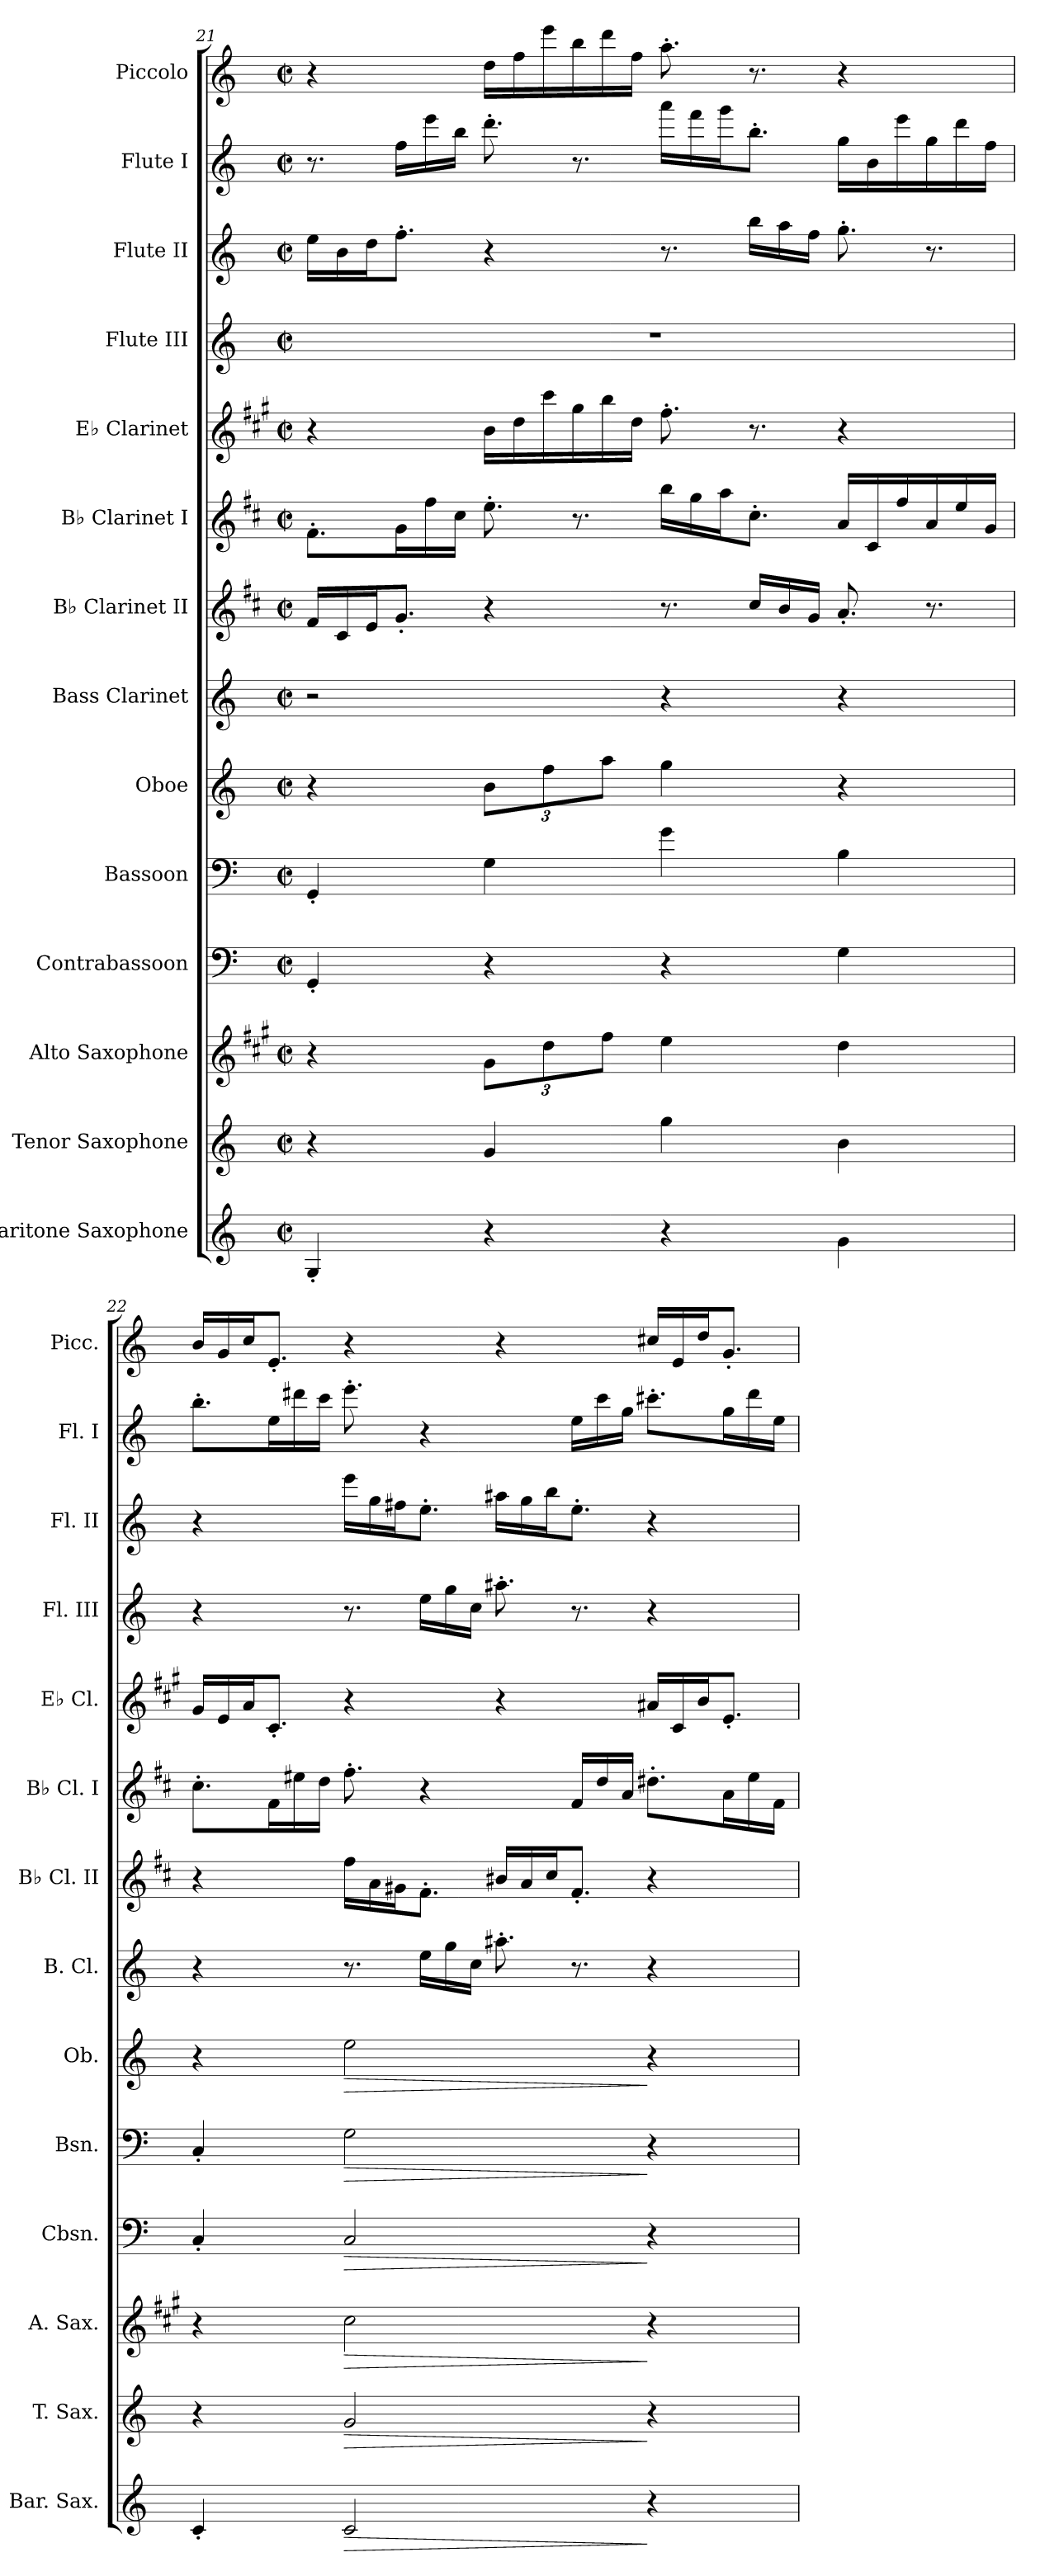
**kern	**dynam	**kern	**dynam	**kern	**dynam	**kern	**dynam	**kern	**dynam	**kern	**dynam	**kern	**kern	**kern	**kern	**kern	**kern	**kern	**kern
*part14	*part14	*part13	*part13	*part12	*part12	*part11	*part11	*part10	*part10	*part9	*part9	*part8	*part7	*part6	*part5	*part4	*part3	*part2	*part1
*staff14	*staff14	*staff13	*staff13	*staff12	*staff12	*staff11	*staff11	*staff10	*staff10	*staff9	*staff9	*staff8	*staff7	*staff6	*staff5	*staff4	*staff3	*staff2	*staff1
*I"Baritone Saxophone	*	*I"Tenor Saxophone	*	*I"Alto Saxophone	*	*I"Contrabassoon	*	*I"Bassoon	*	*I"Oboe	*	*I"Bass Clarinet	*I"B♭ Clarinet II	*I"B♭ Clarinet I	*I"E♭ Clarinet	*I"Flute III	*I"Flute II	*I"Flute I	*I"Piccolo
*I'Bar. Sax.	*	*I'T. Sax.	*	*I'A. Sax.	*	*I'Cbsn.	*	*I'Bsn.	*	*I'Ob.	*	*I'B. Cl.	*I'B♭ Cl. II	*I'B♭ Cl. I	*I'E♭ Cl.	*I'Fl. III	*I'Fl. II	*I'Fl. I	*I'Picc.
*clefG2	*	*clefG2	*	*clefG2	*	*clefF4	*	*clefF4	*	*clefG2	*	*clefG2	*clefG2	*clefG2	*clefG2	*clefG2	*clefG2	*clefG2	*clefG2
*ITrd12c21	*	*ITrd8c14	*	*ITrd5c9	*	*ITrd7c12	*	*	*	*	*	*ITrd8c14	*ITrd1c2	*ITrd1c2	*ITrd-2c-3	*	*	*	*ITrd-7c-12
*k[]	*	*k[]	*	*k[]	*	*k[]	*	*k[]	*	*k[]	*	*k[]	*k[]	*k[]	*k[]	*k[]	*k[]	*k[]	*k[]
*M2/2	*	*M2/2	*	*M2/2	*	*M2/2	*	*M2/2	*	*M2/2	*	*M2/2	*M2/2	*M2/2	*M2/2	*M2/2	*M2/2	*M2/2	*M2/2
*met(c|)	*	*met(c|)	*	*met(c|)	*	*met(c|)	*	*met(c|)	*	*met(c|)	*	*met(c|)	*met(c|)	*met(c|)	*met(c|)	*met(c|)	*met(c|)	*met(c|)	*met(c|)
*	*	*	*	*	*	*	*	*	*	*	*	*	*Xtuplet	*Xtuplet	*	*	*Xtuplet	*Xtuplet	*
=21	=21	=21	=21	=21	=21	=21	=21	=21	=21	=21	=21	=21	=21	=21	=21	=21	=21	=21	=21
4GG'/	.	4r	.	4r	.	4GGG'/	.	4GG'/	.	4r	.	2r	24e/LL	12.e'\L	4r	1r	24ee\LL	12.r	4r
.	.	.	.	.	.	.	.	.	.	.	.	.	24B/	.	.	.	24b\	.	.
.	.	.	.	.	.	.	.	.	.	.	.	.	24d/J	.	.	.	24dd\J	.	.
.	.	.	.	.	.	.	.	.	.	.	.	.	12.f'/J	24f\L	.	.	12.ff'\J	24ff\LL	.
.	.	.	.	.	.	.	.	.	.	.	.	.	.	24ee\	.	.	.	24eee\	.
.	.	.	.	.	.	.	.	.	.	.	.	.	.	24b\JJ	.	.	.	24bb\JJ	.
*	*	*	*	*Xbrackettup	*	*	*	*	*	*Xbrackettup	*	*	*	*	*Xtuplet	*	*	*	*Xtuplet
4r	.	4G/	.	12B\L	.	4r	.	4G\	.	12b\L	.	.	4r	12.dd'\	24dd\LL	.	4r	12.ddd'\	24ddd\LL
.	.	.	.	.	.	.	.	.	.	.	.	.	.	.	24ff\	.	.	.	24fff\
.	.	.	.	12f\	.	.	.	.	.	12ff\	.	.	.	.	24eee\	.	.	.	24eeee\
.	.	.	.	.	.	.	.	.	.	.	.	.	.	12.r	24bb\	.	.	12.r	24bbb\
.	.	.	.	12a\J	.	.	.	.	.	12aa\J	.	.	.	.	24ddd\	.	.	.	24dddd\
.	.	.	.	.	.	.	.	.	.	.	.	.	.	.	24ff\JJ	.	.	.	24fff\JJ
4r	.	4g\	.	4g\	.	4r	.	4g\	.	4gg\	.	4r	12.r	24aa\LL	12.aa'\	.	12.r	24aaa\LL	12.aaa'\
.	.	.	.	.	.	.	.	.	.	.	.	.	.	24ff\	.	.	.	24fff\	.
.	.	.	.	.	.	.	.	.	.	.	.	.	.	24gg\J	.	.	.	24ggg\J	.
.	.	.	.	.	.	.	.	.	.	.	.	.	24b/LL	12.b'\J	12.r	.	24bb\LL	12.bb'\J	12.r
.	.	.	.	.	.	.	.	.	.	.	.	.	24a/	.	.	.	24aa\	.	.
.	.	.	.	.	.	.	.	.	.	.	.	.	24f/JJ	.	.	.	24ff\JJ	.	.
4G\	.	4B\	.	4f\	.	4GG\	.	4B\	.	4r	.	4r	12.g'/	24g/LL	4r	.	12.gg'\	24gg\LL	4r
.	.	.	.	.	.	.	.	.	.	.	.	.	.	24B/	.	.	.	24b\	.
.	.	.	.	.	.	.	.	.	.	.	.	.	.	24ee/	.	.	.	24eee\	.
.	.	.	.	.	.	.	.	.	.	.	.	.	12.r	24g/	.	.	12.r	24gg\	.
.	.	.	.	.	.	.	.	.	.	.	.	.	.	24dd/	.	.	.	24ddd\	.
.	.	.	.	.	.	.	.	.	.	.	.	.	.	24f/JJ	.	.	.	24ff\JJ	.
=22	=22	=22	=22	=22	=22	=22	=22	=22	=22	=22	=22	=22	=22	=22	=22	=22	=22	=22	=22
4C'/	.	4r	.	4r	.	4CC'/	.	4C'/	.	4r	.	4r	4r	12.b'\L	24b/LL	4r	4r	12.bb'\L	24bb/LL
.	.	.	.	.	.	.	.	.	.	.	.	.	.	.	24g/	.	.	.	24gg/
.	.	.	.	.	.	.	.	.	.	.	.	.	.	.	24cc/J	.	.	.	24ccc/J
.	.	.	.	.	.	.	.	.	.	.	.	.	.	24e\L	12.e'/J	.	.	24ee\L	12.ee'/J
.	.	.	.	.	.	.	.	.	.	.	.	.	.	24dd#X\	.	.	.	24ddd#X\	.
.	.	.	.	.	.	.	.	.	.	.	.	.	.	24cc\JJ	.	.	.	24ccc\JJ	.
!	!LO:HP:b	!	!LO:HP:b	!	!LO:HP:b	!	!LO:HP:b	!	!LO:HP:b	!	!LO:HP:b	!	!	!	!	!	!	!	!
*	*	*	*	*	*	*	*	*	*	*	*	*Xtuplet	*	*	*	*Xtuplet	*	*	*
2C/	>	2G/	>	2e\	>	2CC/	>	2G\	>	2ee\	>	12.r	24ee\LL	12.ee'\	4r	12.r	24eee\LL	12.eee'\	4r
.	.	.	.	.	.	.	.	.	.	.	.	.	24g\	.	.	.	24gg\	.	.
.	.	.	.	.	.	.	.	.	.	.	.	.	24f#X\J	.	.	.	24ff#X\J	.	.
.	.	.	.	.	.	.	.	.	.	.	.	24e\LL	12.e'\J	4r	.	24ee\LL	12.ee'\J	4r	.
.	.	.	.	.	.	.	.	.	.	.	.	24g\	.	.	.	24gg\	.	.	.
.	.	.	.	.	.	.	.	.	.	.	.	24c\JJ	.	.	.	24cc\JJ	.	.	.
.	.	.	.	.	.	.	.	.	.	.	.	12.a#X'\	24a#X/LL	.	4r	12.aa#X'\	24aa#X\LL	.	4r
.	.	.	.	.	.	.	.	.	.	.	.	.	24g/	.	.	.	24gg\	.	.
.	.	.	.	.	.	.	.	.	.	.	.	.	24b/J	.	.	.	24bb\J	.	.
.	.	.	.	.	.	.	.	.	.	.	.	12.r	12.e'/J	24e/LL	.	12.r	12.ee'\J	24ee\LL	.
.	.	.	.	.	.	.	.	.	.	.	.	.	.	24cc/	.	.	.	24ccc\	.
.	.	.	.	.	.	.	.	.	.	.	.	.	.	24g/JJ	.	.	.	24gg\JJ	.
!	!LO:DY:n=1:b	!	!	!	!	!	!	!	!	!	!	!	!	!	!	!	!	!	!
!	!LO:DY:n=2:b	!	!LO:DY:n=1:b	!	!	!	!	!	!	!	!	!	!	!	!	!	!	!	!
!	!	!	!LO:DY:n=2:b	!	!LO:DY:n=1:b	!	!	!	!	!	!	!	!	!	!	!	!	!	!
!	!	!	!	!	!LO:DY:n=2:b	!	!LO:DY:n=1:b	!	!	!	!	!	!	!	!	!	!	!	!
!	!	!	!	!	!	!	!LO:DY:n=2:b	!	!LO:DY:n=1:b	!	!	!	!	!	!	!	!	!	!
!	!	!	!	!	!	!	!	!	!LO:DY:n=2:b	!	!LO:DY:n=1:b	!	!	!	!	!	!	!	!
!	!	!	!	!	!	!	!	!	!	!	!LO:DY:n=2:b	!	!	!	!	!	!	!	!
4r	] other-dynamics pp	4r	] other-dynamics pp	4r	] other-dynamics pp	4r	] other-dynamics pp	4r	] other-dynamics pp	4r	] other-dynamics pp	4r	4r	12.cc#X'\L	24cc#X/LL	4r	4r	12.ccc#X'\L	24ccc#X/LL
.	.	.	.	.	.	.	.	.	.	.	.	.	.	.	24e/	.	.	.	24ee/
.	.	.	.	.	.	.	.	.	.	.	.	.	.	.	24dd/J	.	.	.	24ddd/J
.	.	.	.	.	.	.	.	.	.	.	.	.	.	24g\L	12.g'/J	.	.	24gg\L	12.gg'/J
.	.	.	.	.	.	.	.	.	.	.	.	.	.	24dd#\	.	.	.	24ddd#\	.
.	.	.	.	.	.	.	.	.	.	.	.	.	.	24e\JJ	.	.	.	24ee\JJ	.
=	=	=	=	=	=	=	=	=	=	=	=	=	=	=	=	=	=	=	=
*-	*-	*-	*-	*-	*-	*-	*-	*-	*-	*-	*-	*-	*-	*-	*-	*-	*-	*-	*-
